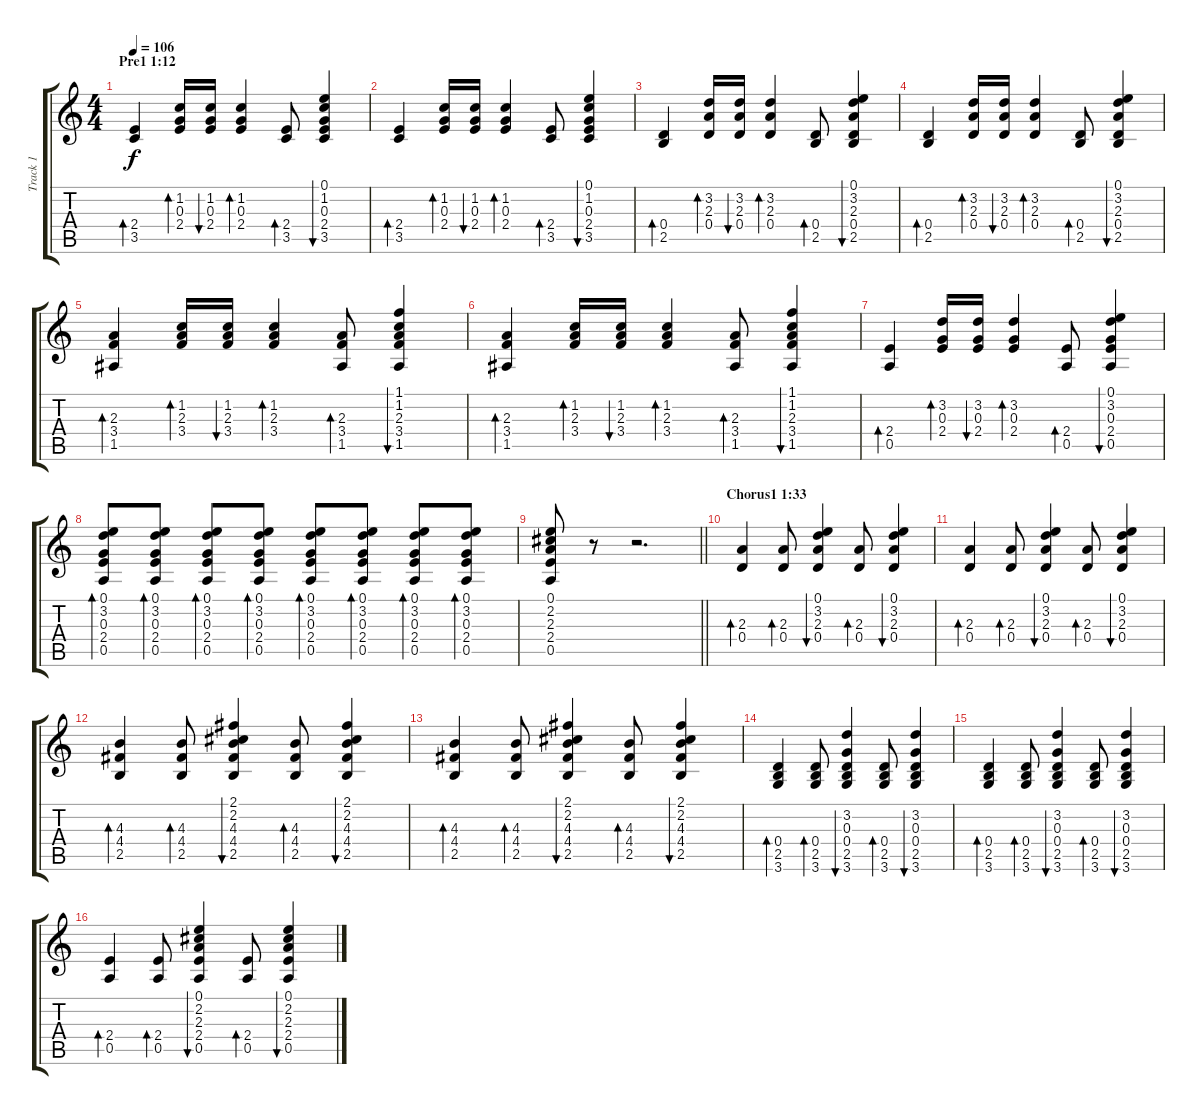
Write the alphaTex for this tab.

\track ("Track 1" "Track 1") {instrument acousticguitarsteel}
\staff {score tabs}
\tuning (E4 B3 G3 D3 A2 E2) {hide}
\ts (4 4)
\section ("" "Pre1 1:12")
\tempo 106
\clef g2
\ks c
(2.4 3.5).4{bd 120 dy f} (1.2 0.3 2.4).16{bd 60} (1.2 0.3 2.4).16{bu 60} (1.2 0.3 2.4).4{bd 60} (2.4 3.5).8{bd 120} (0.1 1.2 0.3 2.4 3.5).4{bu 120} |
(2.4 3.5).4{bd 120} (1.2 0.3 2.4).16{bd 60} (1.2 0.3 2.4).16{bu 60} (1.2 0.3 2.4).4{bd 60} (2.4 3.5).8{bd 120} (0.1 1.2 0.3 2.4 3.5).4{bu 120} |
(0.4 2.5).4{bd 120} (3.2 2.3 0.4).16{bd 120} (3.2 2.3 0.4).16{bu 120} (3.2 2.3 0.4).4{bd 120} (0.4 2.5).8{bd 120} (0.1 3.2 2.3 0.4 2.5).4{bu 120} |
(0.4 2.5).4{bd 120} (3.2 2.3 0.4).16{bd 120} (3.2 2.3 0.4).16{bu 120} (3.2 2.3 0.4).4{bd 120} (0.4 2.5).8{bd 120} (0.1 3.2 2.3 0.4 2.5).4{bu 120} |
(2.3 3.4 1.5).4{bd 120} (1.2 2.3 3.4).16{bd 120} (1.2 2.3 3.4).16{bu 120} (1.2 2.3 3.4).4{bd 120} (2.3 3.4 1.5).8{bd 120} (1.1 1.2 2.3 3.4 1.5).4{bu 120} |
(2.3 3.4 1.5).4{bd 120} (1.2 2.3 3.4).16{bd 120} (1.2 2.3 3.4).16{bu 120} (1.2 2.3 3.4).4{bd 120} (2.3 3.4 1.5).8{bd 120} (1.1 1.2 2.3 3.4 1.5).4{bu 120} |
(2.4 0.5).4{bd 120} (3.2 0.3 2.4).16{bd 120} (3.2 0.3 2.4).16{bu 120} (3.2 0.3 2.4).4{bd 120} (2.4 0.5).8{bd 120} (0.1 3.2 0.3 2.4 0.5).4{bu 120} |
(0.1 3.2 0.3 2.4 0.5).8{bd 120 volume 14} (0.1 3.2 0.3 2.4 0.5).8{bd 120} (0.1 3.2 0.3 2.4 0.5).8{bd 120} (0.1 3.2 0.3 2.4 0.5).8{bd 120} (0.1 3.2 0.3 2.4 0.5).8{bd 120 volume 15} (0.1 3.2 0.3 2.4 0.5).8{bd 120} (0.1 3.2 0.3 2.4 0.5).8{bd 120} (0.1 3.2 0.3 2.4 0.5).8{bd 120} |
\barLineRight lightlight
(0.1 2.2 2.3 2.4 0.5).8 r.8 r.2{d} |
\section ("" "Chorus1 1:33")
(2.3 0.4).4{bd 120 volume 13} (2.3 0.4).8{bd 120} (0.1 3.2 2.3 0.4).4{bu 120} (2.3 0.4).8{bd 120} (0.1 3.2 2.3 0.4).4{bu 120} |
(2.3 0.4).4{bd 120} (2.3 0.4).8{bd 120} (0.1 3.2 2.3 0.4).4{bu 120} (2.3 0.4).8{bd 120} (0.1 3.2 2.3 0.4).4{bu 120} |
(4.3 4.4 2.5).4{bd 120} (4.3 4.4 2.5).8{bd 120} (2.1 2.2 4.3 4.4 2.5).4{bu 120} (4.3 4.4 2.5).8{bd 120} (2.1 2.2 4.3 4.4 2.5).4{bu 120} |
(4.3 4.4 2.5).4{bd 120} (4.3 4.4 2.5).8{bd 120} (2.1 2.2 4.3 4.4 2.5).4{bu 120} (4.3 4.4 2.5).8{bd 120} (2.1 2.2 4.3 4.4 2.5).4{bu 120} |
(0.4 2.5 3.6).4{bd 120} (0.4 2.5 3.6).8{bd 120} (3.2 0.3 0.4 2.5 3.6).4{bu 120} (0.4 2.5 3.6).8{bd 120} (3.2 0.3 0.4 2.5 3.6).4{bu 120} |
(0.4 2.5 3.6).4{bd 120} (0.4 2.5 3.6).8{bd 120} (3.2 0.3 0.4 2.5 3.6).4{bu 120} (0.4 2.5 3.6).8{bd 120} (3.2 0.3 0.4 2.5 3.6).4{bu 120} |
(2.4 0.5).4{bd 120} (2.4 0.5).8{bd 120} (0.1 2.2 2.3 2.4 0.5).4{bu 120} (2.4 0.5).8{bd 120} (0.1 2.2 2.3 2.4 0.5).4{bu 120}
